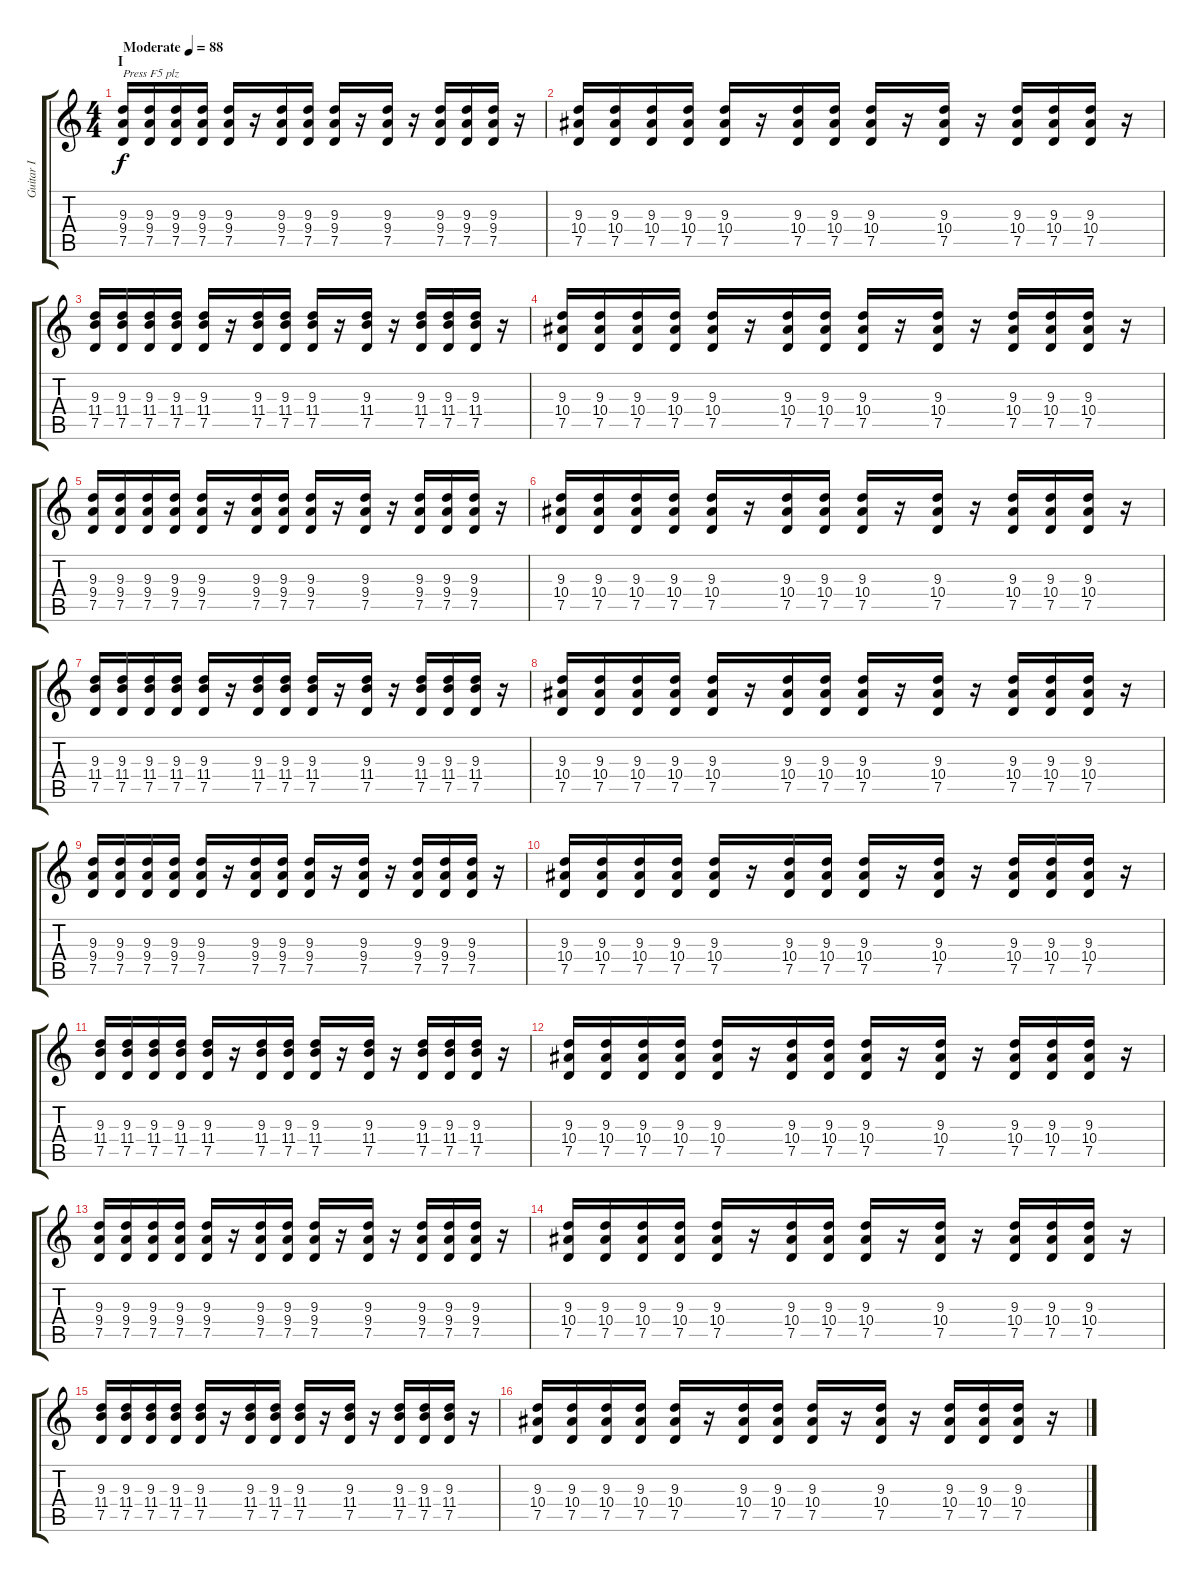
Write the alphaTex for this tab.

\track ("Guitar I" "Guitar I") {instrument overdrivenguitar}
\staff {score tabs}
\tuning (D4 A3 F3 C3 G2 D2) {hide}
\ts (4 4)
\section ("" "I")
\tempo (88 "Moderate")
\clef g2
\ks c
(9.3 9.4 7.5).16{txt "Press F5 plz" dy f instrument overdrivenguitar} (9.3 9.4 7.5).16 (9.3 9.4 7.5).16 (9.3 9.4 7.5).16 (9.3 9.4 7.5).16 r.16 (9.3 9.4 7.5).16 (9.3 9.4 7.5).16 (9.3 9.4 7.5).16 r.16 (9.3 9.4 7.5).16 r.16 (9.3 9.4 7.5).16 (9.3 9.4 7.5).16 (9.3 9.4 7.5).16 r.16 |
(9.3 10.4 7.5).16 (9.3 10.4 7.5).16 (9.3 10.4 7.5).16 (9.3 10.4 7.5).16 (9.3 10.4 7.5).16 r.16 (9.3 10.4 7.5).16 (9.3 10.4 7.5).16 (9.3 10.4 7.5).16 r.16 (9.3 10.4 7.5).16 r.16 (9.3 10.4 7.5).16 (9.3 10.4 7.5).16 (9.3 10.4 7.5).16 r.16 |
(9.3 11.4 7.5).16 (9.3 11.4 7.5).16 (9.3 11.4 7.5).16 (9.3 11.4 7.5).16 (9.3 11.4 7.5).16 r.16 (9.3 11.4 7.5).16 (9.3 11.4 7.5).16 (9.3 11.4 7.5).16 r.16 (9.3 11.4 7.5).16 r.16 (9.3 11.4 7.5).16 (9.3 11.4 7.5).16 (9.3 11.4 7.5).16 r.16 |
(9.3 10.4 7.5).16 (9.3 10.4 7.5).16 (9.3 10.4 7.5).16 (9.3 10.4 7.5).16 (9.3 10.4 7.5).16 r.16 (9.3 10.4 7.5).16 (9.3 10.4 7.5).16 (9.3 10.4 7.5).16 r.16 (9.3 10.4 7.5).16 r.16 (9.3 10.4 7.5).16 (9.3 10.4 7.5).16 (9.3 10.4 7.5).16 r.16 |
(9.3 9.4 7.5).16 (9.3 9.4 7.5).16 (9.3 9.4 7.5).16 (9.3 9.4 7.5).16 (9.3 9.4 7.5).16 r.16 (9.3 9.4 7.5).16 (9.3 9.4 7.5).16 (9.3 9.4 7.5).16 r.16 (9.3 9.4 7.5).16 r.16 (9.3 9.4 7.5).16 (9.3 9.4 7.5).16 (9.3 9.4 7.5).16 r.16 |
(9.3 10.4 7.5).16 (9.3 10.4 7.5).16 (9.3 10.4 7.5).16 (9.3 10.4 7.5).16 (9.3 10.4 7.5).16 r.16 (9.3 10.4 7.5).16 (9.3 10.4 7.5).16 (9.3 10.4 7.5).16 r.16 (9.3 10.4 7.5).16 r.16 (9.3 10.4 7.5).16 (9.3 10.4 7.5).16 (9.3 10.4 7.5).16 r.16 |
(9.3 11.4 7.5).16 (9.3 11.4 7.5).16 (9.3 11.4 7.5).16 (9.3 11.4 7.5).16 (9.3 11.4 7.5).16 r.16 (9.3 11.4 7.5).16 (9.3 11.4 7.5).16 (9.3 11.4 7.5).16 r.16 (9.3 11.4 7.5).16 r.16 (9.3 11.4 7.5).16 (9.3 11.4 7.5).16 (9.3 11.4 7.5).16 r.16 |
(9.3 10.4 7.5).16 (9.3 10.4 7.5).16 (9.3 10.4 7.5).16 (9.3 10.4 7.5).16 (9.3 10.4 7.5).16 r.16 (9.3 10.4 7.5).16 (9.3 10.4 7.5).16 (9.3 10.4 7.5).16 r.16 (9.3 10.4 7.5).16 r.16 (9.3 10.4 7.5).16 (9.3 10.4 7.5).16 (9.3 10.4 7.5).16 r.16 |
(9.3 9.4 7.5).16 (9.3 9.4 7.5).16 (9.3 9.4 7.5).16 (9.3 9.4 7.5).16 (9.3 9.4 7.5).16 r.16 (9.3 9.4 7.5).16 (9.3 9.4 7.5).16 (9.3 9.4 7.5).16 r.16 (9.3 9.4 7.5).16 r.16 (9.3 9.4 7.5).16 (9.3 9.4 7.5).16 (9.3 9.4 7.5).16 r.16 |
(9.3 10.4 7.5).16 (9.3 10.4 7.5).16 (9.3 10.4 7.5).16 (9.3 10.4 7.5).16 (9.3 10.4 7.5).16 r.16 (9.3 10.4 7.5).16 (9.3 10.4 7.5).16 (9.3 10.4 7.5).16 r.16 (9.3 10.4 7.5).16 r.16 (9.3 10.4 7.5).16 (9.3 10.4 7.5).16 (9.3 10.4 7.5).16 r.16 |
(9.3 11.4 7.5).16 (9.3 11.4 7.5).16 (9.3 11.4 7.5).16 (9.3 11.4 7.5).16 (9.3 11.4 7.5).16 r.16 (9.3 11.4 7.5).16 (9.3 11.4 7.5).16 (9.3 11.4 7.5).16 r.16 (9.3 11.4 7.5).16 r.16 (9.3 11.4 7.5).16 (9.3 11.4 7.5).16 (9.3 11.4 7.5).16 r.16 |
(9.3 10.4 7.5).16 (9.3 10.4 7.5).16 (9.3 10.4 7.5).16 (9.3 10.4 7.5).16 (9.3 10.4 7.5).16 r.16 (9.3 10.4 7.5).16 (9.3 10.4 7.5).16 (9.3 10.4 7.5).16 r.16 (9.3 10.4 7.5).16 r.16 (9.3 10.4 7.5).16 (9.3 10.4 7.5).16 (9.3 10.4 7.5).16 r.16 |
(9.3 9.4 7.5).16 (9.3 9.4 7.5).16 (9.3 9.4 7.5).16 (9.3 9.4 7.5).16 (9.3 9.4 7.5).16 r.16 (9.3 9.4 7.5).16 (9.3 9.4 7.5).16 (9.3 9.4 7.5).16 r.16 (9.3 9.4 7.5).16 r.16 (9.3 9.4 7.5).16 (9.3 9.4 7.5).16 (9.3 9.4 7.5).16 r.16 |
(9.3 10.4 7.5).16 (9.3 10.4 7.5).16 (9.3 10.4 7.5).16 (9.3 10.4 7.5).16 (9.3 10.4 7.5).16 r.16 (9.3 10.4 7.5).16 (9.3 10.4 7.5).16 (9.3 10.4 7.5).16 r.16 (9.3 10.4 7.5).16 r.16 (9.3 10.4 7.5).16 (9.3 10.4 7.5).16 (9.3 10.4 7.5).16 r.16 |
(9.3 11.4 7.5).16 (9.3 11.4 7.5).16 (9.3 11.4 7.5).16 (9.3 11.4 7.5).16 (9.3 11.4 7.5).16 r.16 (9.3 11.4 7.5).16 (9.3 11.4 7.5).16 (9.3 11.4 7.5).16 r.16 (9.3 11.4 7.5).16 r.16 (9.3 11.4 7.5).16 (9.3 11.4 7.5).16 (9.3 11.4 7.5).16 r.16 |
(9.3 10.4 7.5).16 (9.3 10.4 7.5).16 (9.3 10.4 7.5).16 (9.3 10.4 7.5).16 (9.3 10.4 7.5).16 r.16 (9.3 10.4 7.5).16 (9.3 10.4 7.5).16 (9.3 10.4 7.5).16 r.16 (9.3 10.4 7.5).16 r.16 (9.3 10.4 7.5).16 (9.3 10.4 7.5).16 (9.3 10.4 7.5).16 r.16
